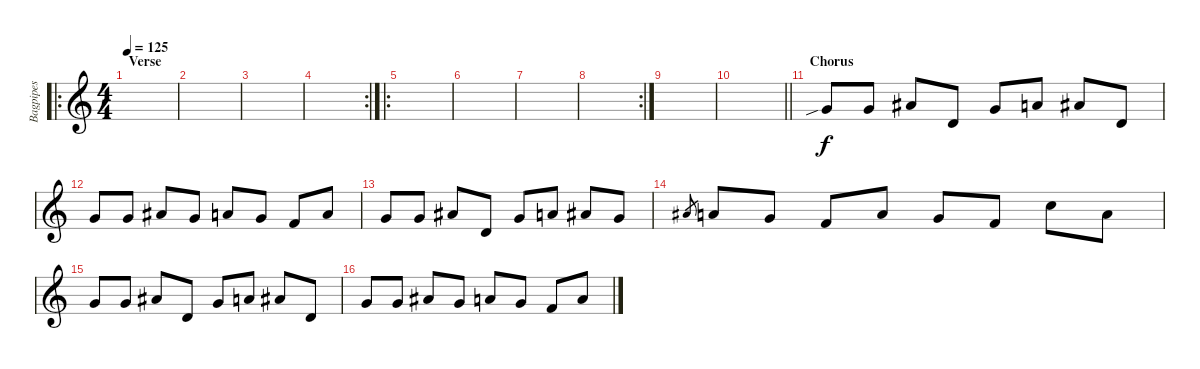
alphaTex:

\track ("Bagpipes" "Bagpipes") {instrument bagpipe}
\staff {score}
\tuning (D4 A3 F3 C3 G2 D2) {hide}
\ro
\ts (4 4)
\section ("" "Verse")
\tempo 125
\clef g2
\ks c
|
|
|
\rc 2
|
\ro
|
|
|
\rc 2
|
|
\barLineRight lightlight
|
\section ("" "Chorus")
5.1{sib}.8 5.1.8 8.1.8 0.1.8 5.1.8 7.1.8 8.1.8 0.1.8 |
5.1.8 5.1.8 8.1.8 5.1.8 7.1.8 5.1.8 3.1.8 7.1.8 |
5.1.8 5.1.8 8.1.8 0.1.8 5.1.8 7.1.8 8.1.8 5.1.8 |
8.1.8{gr} 7.1.8 5.1.8 3.1.8 7.1.8 5.1.8 3.1.8 10.1.8 7.1.8 |
5.1.8 5.1.8 8.1.8 0.1.8 5.1.8 7.1.8 8.1.8 0.1.8 |
5.1.8 5.1.8 8.1.8 5.1.8 7.1.8 5.1.8 3.1.8 7.1.8
